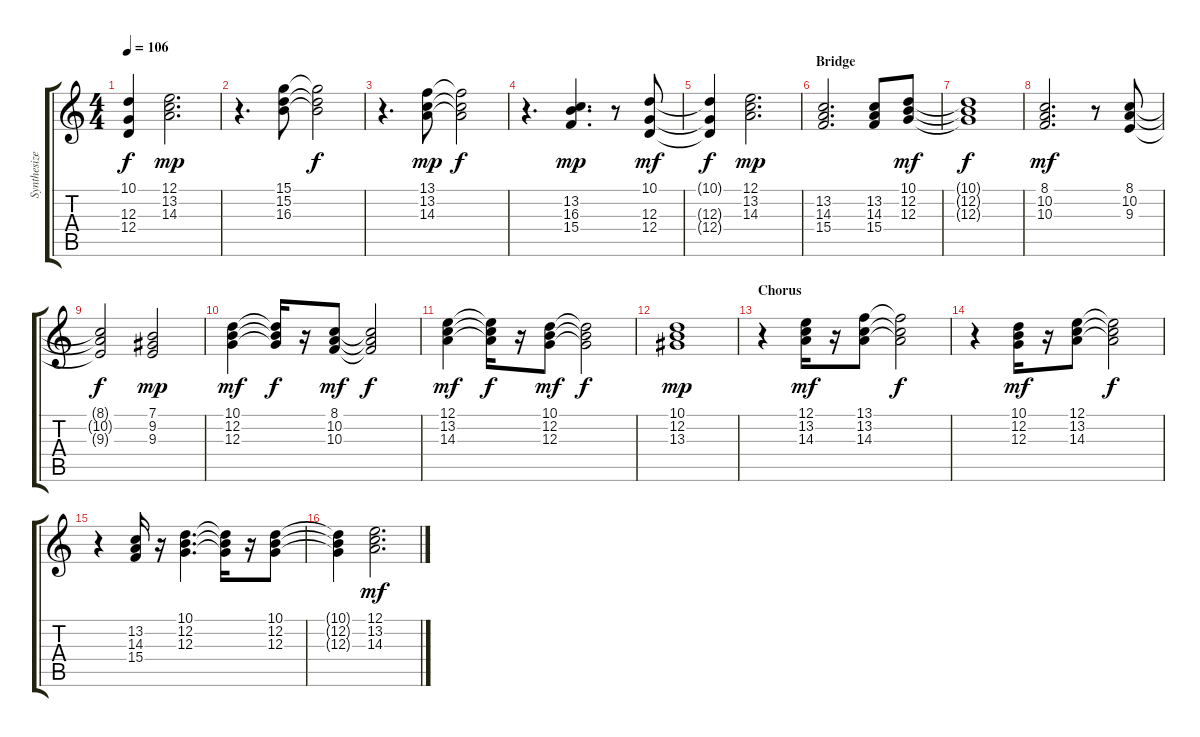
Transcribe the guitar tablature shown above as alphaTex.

\track ("Synthesizer II" "Synthesize") {instrument synthstrings1}
\staff {score tabs}
\tuning (E4 B3 G3 D3 A2 E2) {hide}
\ts (4 4)
\tempo 106
\clef g2
\ks c
(10.1{t} 12.3{t} 12.4{t}).4{dy f} (12.1 13.2 14.3).2{d dy mp} |
r.4{d} (15.1 15.2 16.3).8 (15.1{t} 15.2{t} 16.3{t}).2{dy f} |
r.4{d} (13.1 13.2 14.3).8{dy mp} (13.1{t} 13.2{t} 14.3{t}).2{dy f} |
r.4{d} (13.2 16.3 15.4).4{d dy mp} r.8 (10.1 12.3 12.4).8{dy mf} |
(10.1{t} 12.3{t} 12.4{t}).4{dy f} (12.1 13.2 14.3).2{d dy mp} |
\section ("" "Bridge")
(13.2 14.3 15.4).2{d} (13.2 14.3 15.4).8 (10.1 12.2 12.3).8{dy mf} |
(10.1{t} 12.2{t} 12.3{t}).1{dy f} |
(8.1 10.2 10.3).2{d dy mf} r.8 (8.1 10.2 9.3).8 |
(8.1{t} 10.2{t} 9.3{t}).2{dy f} (7.1 9.2 9.3).2{dy mp} |
(10.1 12.2 12.3).4{dy mf} (10.1{t} 12.2{t} 12.3{t}).16{dy f} r.16 (8.1 10.2 10.3).8{dy mf} (8.1{t} 10.2{t} 10.3{t}).2{dy f} |
(12.1 13.2 14.3).4{dy mf} (12.1{t} 13.2{t} 14.3{t}).16{dy f} r.16 (10.1 12.2 12.3).8{dy mf} (10.1{t} 12.2{t} 12.3{t}).2{dy f} |
(10.1 12.2 13.3).1{dy mp} |
\section ("" "Chorus")
r.4 (12.1 13.2 14.3).16{dy mf} r.16 (13.1 13.2 14.3).8 (13.1{t} 13.2{t} 14.3{t}).2{dy f} |
r.4 (10.1 12.2 12.3).16{dy mf} r.16 (12.1 13.2 14.3).8 (12.1{t} 13.2{t} 14.3{t}).2{dy f} |
r.4 (13.2 14.3 15.4).16 r.16 (10.1 12.2 12.3).4{d} (10.1{t} 12.2{t} 12.3{t}).16 r.16 (10.1 12.2 12.3).8 |
(10.1{t} 12.2{t} 12.3{t}).4 (12.1 13.2 14.3).2{d dy mf}
